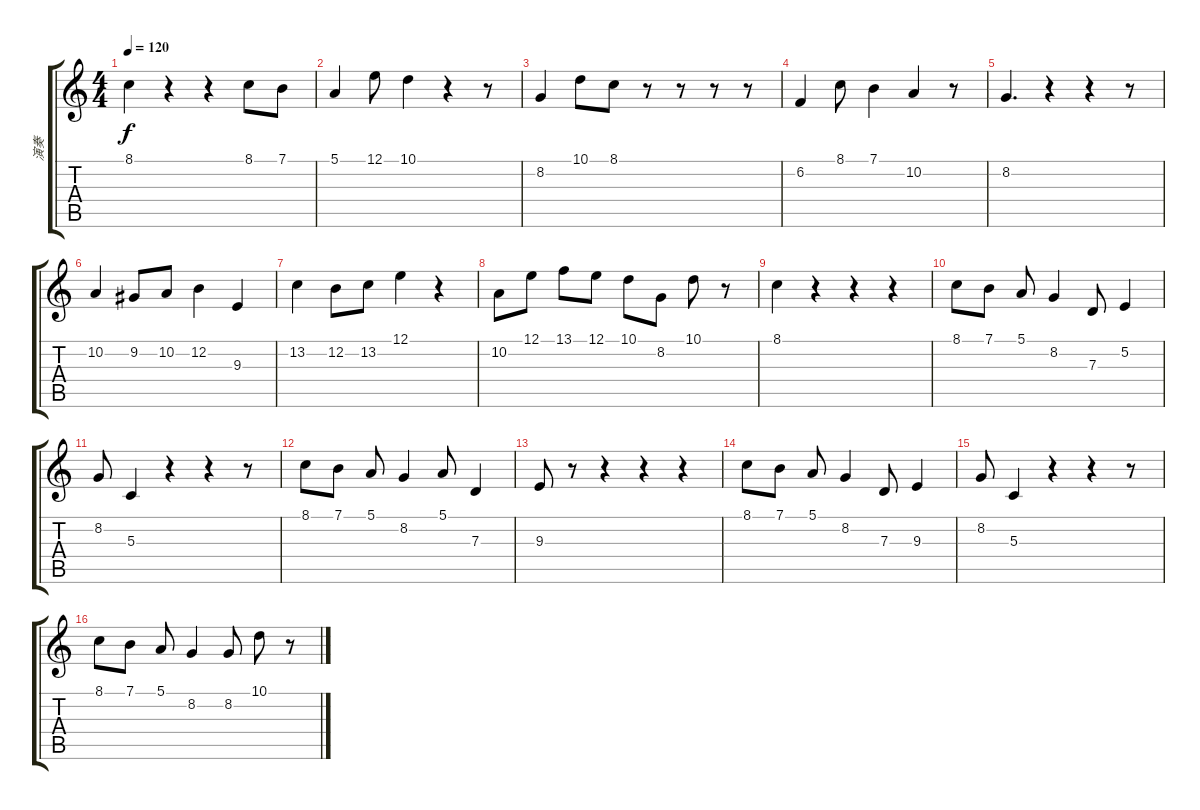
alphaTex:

\track ("演奏" "演奏") {instrument lead2sawtooth}
\staff {score tabs}
\tuning (E4 B3 G3 D3 A2 D2) {hide}
\ts (4 4)
\tempo 120
\clef g2
\ks c
8.1.4{dy f} r.4 r.4 8.1.8 7.1.8 |
5.1.4 12.1.8 10.1.4 r.4 r.8 |
8.2.4 10.1.8 8.1.8 r.8 r.8 r.8 r.8 |
6.2.4 8.1.8 7.1.4 10.2.4 r.8 |
8.2.4{d} r.4 r.4 r.8 |
10.2.4 9.2.8 10.2.8 12.2.4 9.3.4 |
13.2.4 12.2.8 13.2.8 12.1.4 r.4 |
10.2.8 12.1.8 13.1.8 12.1.8 10.1.8 8.2.8 10.1.8 r.8 |
8.1.4 r.4 r.4 r.4 |
8.1.8 7.1.8 5.1.8 8.2.4 7.3.8 5.2.4 |
8.2.8 5.3.4 r.4 r.4 r.8 |
8.1.8 7.1.8 5.1.8 8.2.4 5.1.8 7.3.4 |
9.3.8 r.8 r.4 r.4 r.4 |
8.1.8 7.1.8 5.1.8 8.2.4 7.3.8 9.3.4 |
8.2.8 5.3.4 r.4 r.4 r.8 |
8.1.8 7.1.8 5.1.8 8.2.4 8.2.8 10.1.8 r.8
